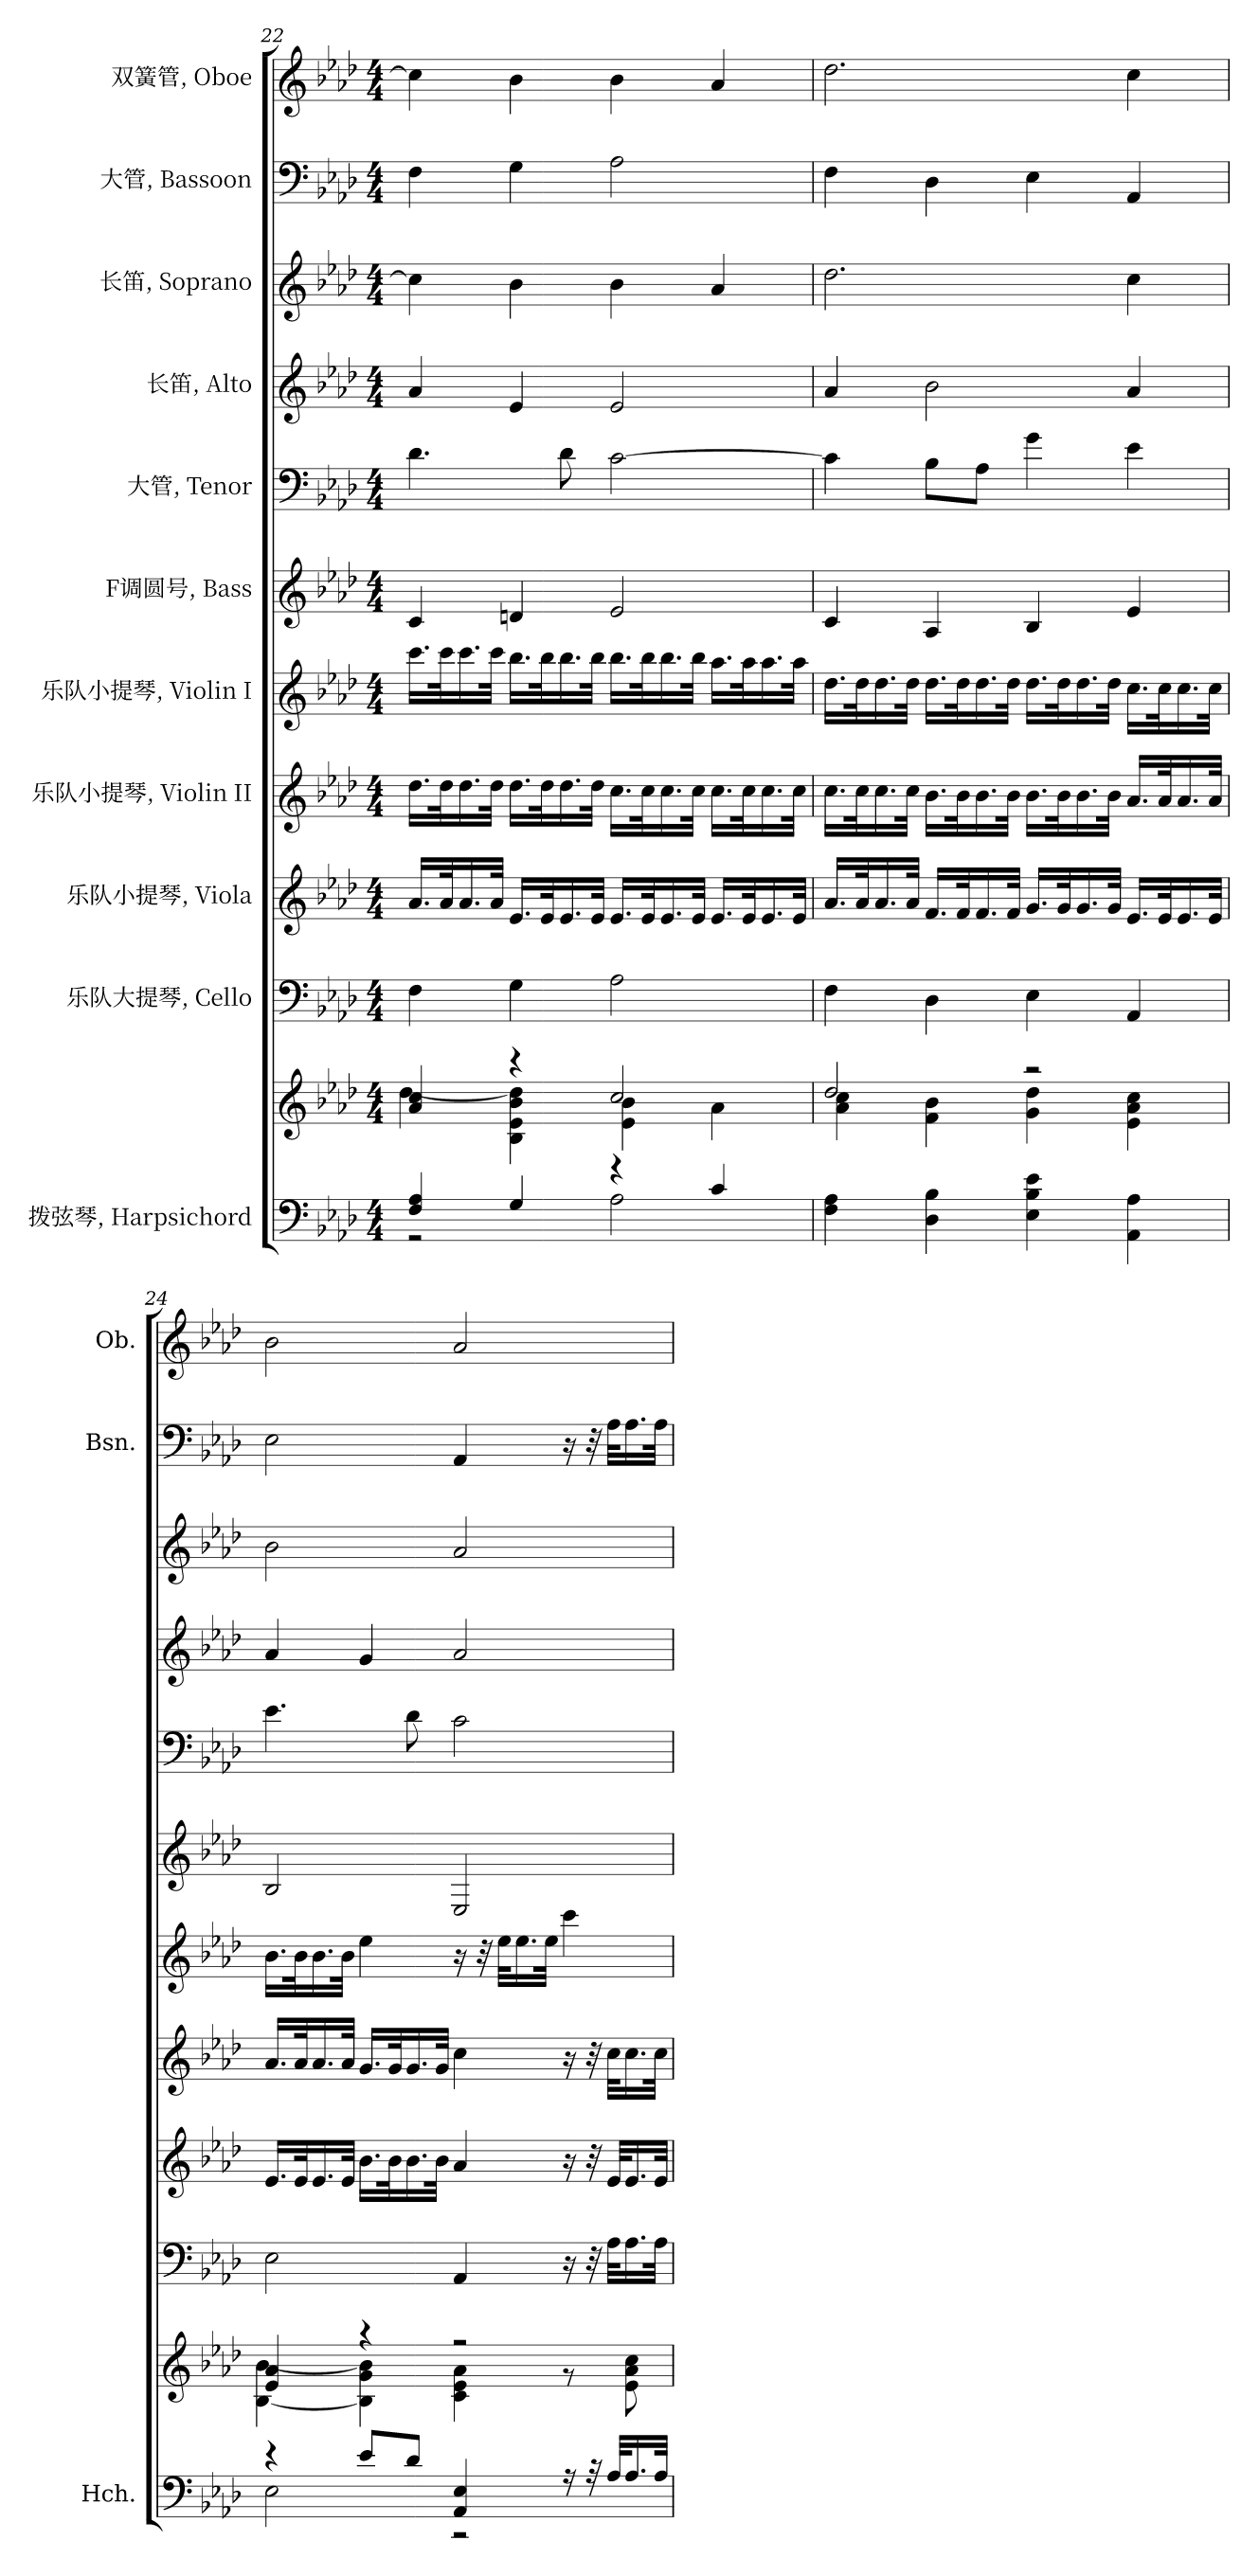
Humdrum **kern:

**kern	**kern	**kern	**kern	**kern	**kern	**kern	**kern	**kern	**kern	**kern	**kern
*part11	*part11	*part10	*part9	*part8	*part7	*part6	*part5	*part4	*part3	*part2	*part1
*staff12	*staff11	*staff10	*staff9	*staff8	*staff7	*staff6	*staff5	*staff4	*staff3	*staff2	*staff1
*I"拨弦琴, Harpsichord	*	*I"乐队大提琴, Cello	*I"乐队小提琴, Viola	*I"乐队小提琴, Violin II	*I"乐队小提琴, Violin I	*I"F调圆号, Bass	*I"大管, Tenor	*I"长笛, Alto	*I"长笛, Soprano	*I"大管, Bassoon	*I"双簧管, Oboe
*I'Hch.	*	*	*	*	*	*	*	*	*	*I'Bsn.	*I'Ob.
!!LO:PB:g=z
*clefF4	*clefG2	*clefF4	*clefG2	*clefG2	*clefG2	*clefG2	*clefF4	*clefG2	*clefG2	*clefF4	*clefG2
*	*	*	*	*	*	*ITrd4c7	*	*	*	*	*
*k[b-e-a-d-]	*k[b-e-a-d-]	*k[b-e-a-d-]	*k[b-e-a-d-]	*k[b-e-a-d-]	*k[b-e-a-d-]	*k[b-e-a-d-g-]	*k[b-e-a-d-]	*k[b-e-a-d-]	*k[b-e-a-d-]	*k[b-e-a-d-]	*k[b-e-a-d-]
*M4/4	*M4/4	*M4/4	*M4/4	*M4/4	*M4/4	*M4/4	*M4/4	*M4/4	*M4/4	*M4/4	*M4/4
=22	=22	=22	=22	=22	=22	=22	=22	=22	=22	=22	=22
*^	*^	*	*	*	*	*	*	*	*	*	*
4F/ 4A-/	2r	4a-/ 4cc/	[4dd-\	4F\	16.a-/LL	16.dd-\LL	16.ccc\LL	4F/	4.d-\	4a-/	4cc\]	4F\	4cc\]
.	.	.	.	.	32a-/K	32dd-\K	32ccc\K	.	.	.	.	.	.
.	.	.	.	.	16.a-/	16.dd-\	16.ccc\	.	.	.	.	.	.
.	.	.	.	.	32a-/JJk	32dd-\JJk	32ccc\JJk	.	.	.	.	.	.
4G/	.	4r	4B-\ 4e-\ 4b-\ 4dd-\]	4G\	16.e-/LL	16.dd-\LL	16.bb-\LL	4Gn/	.	4e-/	4b-\	4G\	4b-\
.	.	.	.	.	32e-/K	32dd-\K	32bb-\K	.	.	.	.	.	.
.	.	.	.	.	16.e-/	16.dd-\	16.bb-\	.	8d-\	.	.	.	.
.	.	.	.	.	32e-/JJk	32dd-\JJk	32bb-\JJk	.	.	.	.	.	.
4r	2A-\	2cc/	4e-\ 4b-\	2A-\	16.e-/LL	16.cc\LL	16.bb-\LL	2A-/	[2c\	2e-/	4b-\	2A-\	4b-\
.	.	.	.	.	32e-/K	32cc\K	32bb-\K	.	.	.	.	.	.
.	.	.	.	.	16.e-/	16.cc\	16.bb-\	.	.	.	.	.	.
.	.	.	.	.	32e-/JJk	32cc\JJk	32bb-\JJk	.	.	.	.	.	.
4c/	.	.	4a-\	.	16.e-/LL	16.cc\LL	16.aa-\LL	.	.	.	4a-/	.	4a-/
.	.	.	.	.	32e-/K	32cc\K	32aa-\K	.	.	.	.	.	.
.	.	.	.	.	16.e-/	16.cc\	16.aa-\	.	.	.	.	.	.
.	.	.	.	.	32e-/JJk	32cc\JJk	32aa-\JJk	.	.	.	.	.	.
*v	*v	*	*	*	*	*	*	*	*	*	*	*	*
!!LO:PB:g=z
=23	=23	=23	=23	=23	=23	=23	=23	=23	=23	=23	=23	=23
4F\ 4A-\	2dd-/	4a-\ 4cc\	4F\	16.a-/LL	16.cc\LL	16.dd-\LL	4F/	4c\]	4a-/	2.dd-\	4F\	2.dd-\
.	.	.	.	32a-/K	32cc\K	32dd-\K	.	.	.	.	.	.
.	.	.	.	16.a-/	16.cc\	16.dd-\	.	.	.	.	.	.
.	.	.	.	32a-/JJk	32cc\JJk	32dd-\JJk	.	.	.	.	.	.
4D-\ 4B-\	.	4f\ 4b-\	4D-\	16.f/LL	16.b-\LL	16.dd-\LL	4D-/	8B-\L	2b-\	.	4D-\	.
.	.	.	.	32f/K	32b-\K	32dd-\K	.	.	.	.	.	.
.	.	.	.	16.f/	16.b-\	16.dd-\	.	8A-\J	.	.	.	.
.	.	.	.	32f/JJk	32b-\JJk	32dd-\JJk	.	.	.	.	.	.
4E-\ 4B-\ 4e-\	2r	4g\ 4dd-\	4E-\	16.g/LL	16.b-\LL	16.dd-\LL	4E-/	4g\	.	.	4E-\	.
.	.	.	.	32g/K	32b-\K	32dd-\K	.	.	.	.	.	.
.	.	.	.	16.g/	16.b-\	16.dd-\	.	.	.	.	.	.
.	.	.	.	32g/JJk	32b-\JJk	32dd-\JJk	.	.	.	.	.	.
4AA-\ 4A-\	.	4e-\ 4a-\ 4cc\	4AA-/	16.e-/LL	16.a-/LL	16.cc\LL	4A-/	4e-\	4a-/	4cc\	4AA-/	4cc\
.	.	.	.	32e-/K	32a-/K	32cc\K	.	.	.	.	.	.
.	.	.	.	16.e-/	16.a-/	16.cc\	.	.	.	.	.	.
.	.	.	.	32e-/JJk	32a-/JJk	32cc\JJk	.	.	.	.	.	.
=24	=24	=24	=24	=24	=24	=24	=24	=24	=24	=24	=24	=24
*^	*	*	*	*	*	*	*	*	*	*	*	*
4r	2E-\	4e-/ 4a-/	[4B-\ [4b-\	2E-\	16.e-/LL	16.a-/LL	16.b-\LL	2E-/	4.e-\	4a-/	2b-\	2E-\	2b-\
.	.	.	.	.	32e-/K	32a-/K	32b-\K	.	.	.	.	.	.
.	.	.	.	.	16.e-/	16.a-/	16.b-\	.	.	.	.	.	.
.	.	.	.	.	32e-/JJk	32a-/JJk	32b-\JJk	.	.	.	.	.	.
8e-/L	.	4r	4B-\] 4g\ 4b-\]	.	16.b-\LL	16.g/LL	4ee-\	.	.	4g/	.	.	.
.	.	.	.	.	32b-\K	32g/K	.	.	.	.	.	.	.
8d-/J	.	.	.	.	16.b-\	16.g/	.	.	8d-\	.	.	.	.
.	.	.	.	.	32b-\JJk	32g/JJk	.	.	.	.	.	.	.
4AA-/ 4E-/	2r	2r	4c\ 4e-\ 4a-\	4AA-/	4a-/	4cc\	16r	2AA-/	2c\	2a-/	2a-/	4AA-/	2a-/
.	.	.	.	.	.	.	32r	.	.	.	.	.	.
.	.	.	.	.	.	.	32ee-\KLL	.	.	.	.	.	.
.	.	.	.	.	.	.	16.ee-\	.	.	.	.	.	.
.	.	.	.	.	.	.	32ee-\JJk	.	.	.	.	.	.
16r	.	.	8r	16r	16r	16r	4ccc\	.	.	.	.	16r	.
32r	.	.	.	32r	32r	32r	.	.	.	.	.	32r	.
32A-/KLL	.	.	.	32A-\KLL	32e-/KLL	32cc\KLL	.	.	.	.	.	32A-\KLL	.
16.A-/	.	.	8e-\ 8a-\ 8cc\	16.A-\	16.e-/	16.cc\	.	.	.	.	.	16.A-\	.
32A-/JJk	.	.	.	32A-\JJk	32e-/JJk	32cc\JJk	.	.	.	.	.	32A-\JJk	.
*v	*v	*	*	*	*	*	*	*	*	*	*	*	*
*	*v	*v	*	*	*	*	*	*	*	*	*	*
=	=	=	=	=	=	=	=	=	=	=	=
*-	*-	*-	*-	*-	*-	*-	*-	*-	*-	*-	*-
